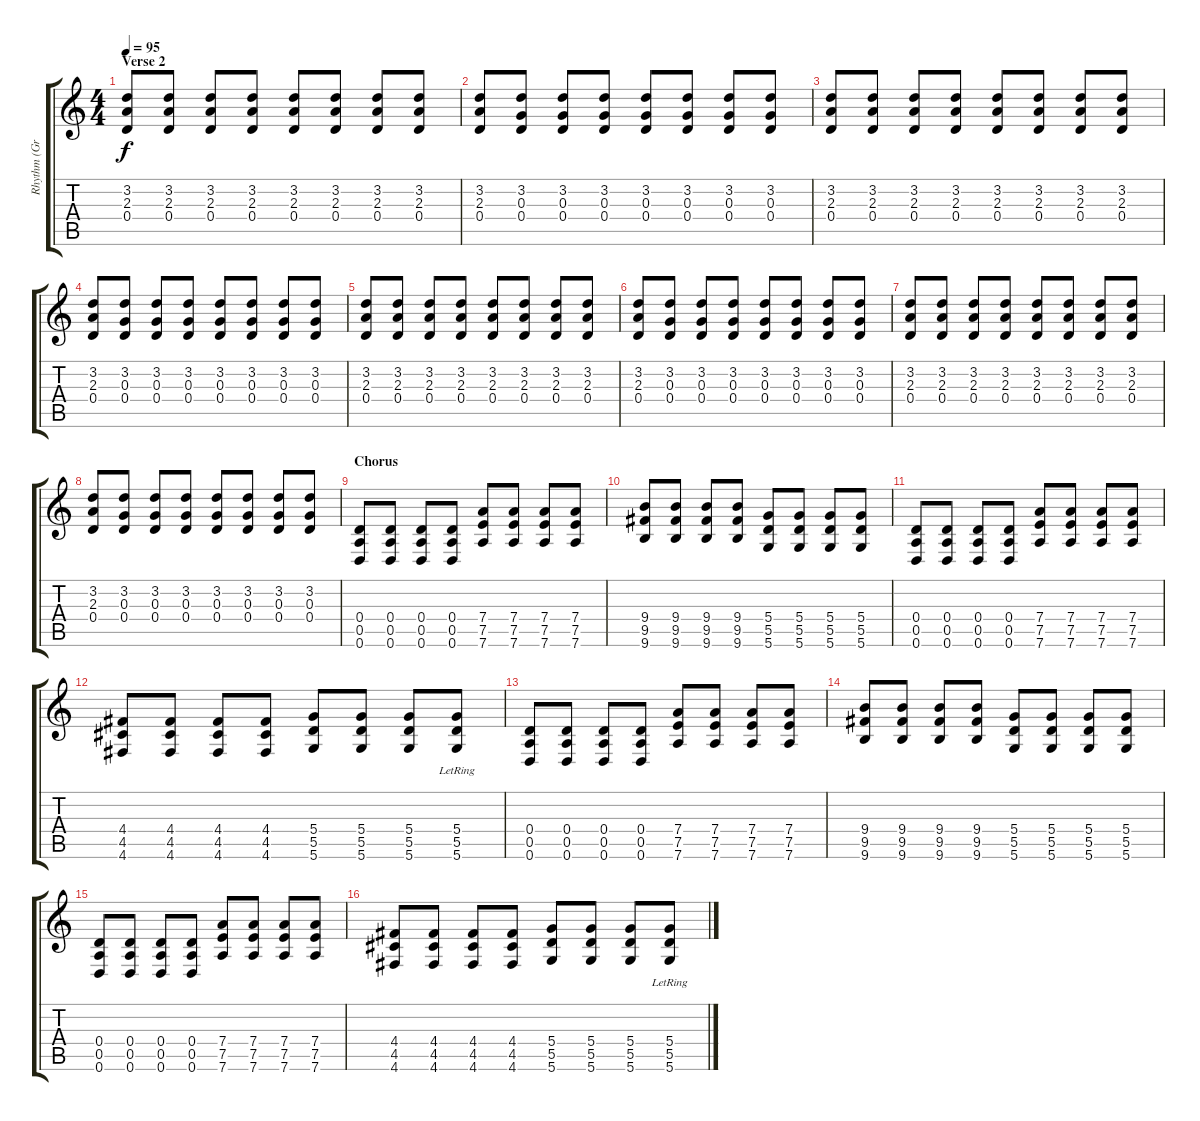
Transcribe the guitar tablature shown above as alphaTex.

\track ("Rhythm (Grant Nicholas)" "Rhythm (Gr") {instrument overdrivenguitar}
\staff {score tabs}
\tuning (E4 B3 G3 D3 A2 D2) {hide}
\ts (4 4)
\section ("" "Verse 2")
\tempo 95
\clef g2
\ks c
(3.2 2.3 0.4).8{dy f} (3.2 2.3 0.4).8 (3.2 2.3 0.4).8 (3.2 2.3 0.4).8 (3.2 2.3 0.4).8 (3.2 2.3 0.4).8 (3.2 2.3 0.4).8 (3.2 2.3 0.4).8 |
(3.2 2.3 0.4).8 (3.2 0.3 0.4).8 (3.2 0.3 0.4).8 (3.2 0.3 0.4).8 (3.2 0.3 0.4).8 (3.2 0.3 0.4).8 (3.2 0.3 0.4).8 (3.2 0.3 0.4).8 |
(3.2 2.3 0.4).8 (3.2 2.3 0.4).8 (3.2 2.3 0.4).8 (3.2 2.3 0.4).8 (3.2 2.3 0.4).8 (3.2 2.3 0.4).8 (3.2 2.3 0.4).8 (3.2 2.3 0.4).8 |
(3.2 2.3 0.4).8 (3.2 0.3 0.4).8 (3.2 0.3 0.4).8 (3.2 0.3 0.4).8 (3.2 0.3 0.4).8 (3.2 0.3 0.4).8 (3.2 0.3 0.4).8 (3.2 0.3 0.4).8 |
(3.2 2.3 0.4).8 (3.2 2.3 0.4).8 (3.2 2.3 0.4).8 (3.2 2.3 0.4).8 (3.2 2.3 0.4).8 (3.2 2.3 0.4).8 (3.2 2.3 0.4).8 (3.2 2.3 0.4).8 |
(3.2 2.3 0.4).8 (3.2 0.3 0.4).8 (3.2 0.3 0.4).8 (3.2 0.3 0.4).8 (3.2 0.3 0.4).8 (3.2 0.3 0.4).8 (3.2 0.3 0.4).8 (3.2 0.3 0.4).8 |
(3.2 2.3 0.4).8 (3.2 2.3 0.4).8 (3.2 2.3 0.4).8 (3.2 2.3 0.4).8 (3.2 2.3 0.4).8 (3.2 2.3 0.4).8 (3.2 2.3 0.4).8 (3.2 2.3 0.4).8 |
(3.2 2.3 0.4).8 (3.2 0.3 0.4).8 (3.2 0.3 0.4).8 (3.2 0.3 0.4).8 (3.2 0.3 0.4).8 (3.2 0.3 0.4).8 (3.2 0.3 0.4).8 (3.2 0.3 0.4).8 |
\section ("" "Chorus")
(0.4 0.5 0.6).8{volume 16} (0.4 0.5 0.6).8 (0.4 0.5 0.6).8 (0.4 0.5 0.6).8 (7.4 7.5 7.6).8 (7.4 7.5 7.6).8 (7.4 7.5 7.6).8 (7.4 7.5 7.6).8 |
(9.4 9.5 9.6).8 (9.4 9.5 9.6).8 (9.4 9.5 9.6).8 (9.4 9.5 9.6).8 (5.4 5.5 5.6).8 (5.4 5.5 5.6).8 (5.4 5.5 5.6).8 (5.4 5.5 5.6).8 |
(0.4 0.5 0.6).8 (0.4 0.5 0.6).8 (0.4 0.5 0.6).8 (0.4 0.5 0.6).8 (7.4 7.5 7.6).8 (7.4 7.5 7.6).8 (7.4 7.5 7.6).8 (7.4 7.5 7.6).8 |
(4.4 4.5 4.6).8 (4.4 4.5 4.6).8 (4.4 4.5 4.6).8 (4.4 4.5 4.6).8 (5.4 5.5 5.6).8 (5.4 5.5 5.6).8 (5.4 5.5 5.6).8 (5.4{lr} 5.5 5.6).8 |
(0.4 0.5 0.6).8{volume 16} (0.4 0.5 0.6).8 (0.4 0.5 0.6).8 (0.4 0.5 0.6).8 (7.4 7.5 7.6).8 (7.4 7.5 7.6).8 (7.4 7.5 7.6).8 (7.4 7.5 7.6).8 |
(9.4 9.5 9.6).8 (9.4 9.5 9.6).8 (9.4 9.5 9.6).8 (9.4 9.5 9.6).8 (5.4 5.5 5.6).8 (5.4 5.5 5.6).8 (5.4 5.5 5.6).8 (5.4 5.5 5.6).8 |
(0.4 0.5 0.6).8 (0.4 0.5 0.6).8 (0.4 0.5 0.6).8 (0.4 0.5 0.6).8 (7.4 7.5 7.6).8 (7.4 7.5 7.6).8 (7.4 7.5 7.6).8 (7.4 7.5 7.6).8 |
(4.4 4.5 4.6).8 (4.4 4.5 4.6).8 (4.4 4.5 4.6).8 (4.4 4.5 4.6).8 (5.4 5.5 5.6).8 (5.4 5.5 5.6).8 (5.4 5.5 5.6).8 (5.4{lr} 5.5 5.6).8
